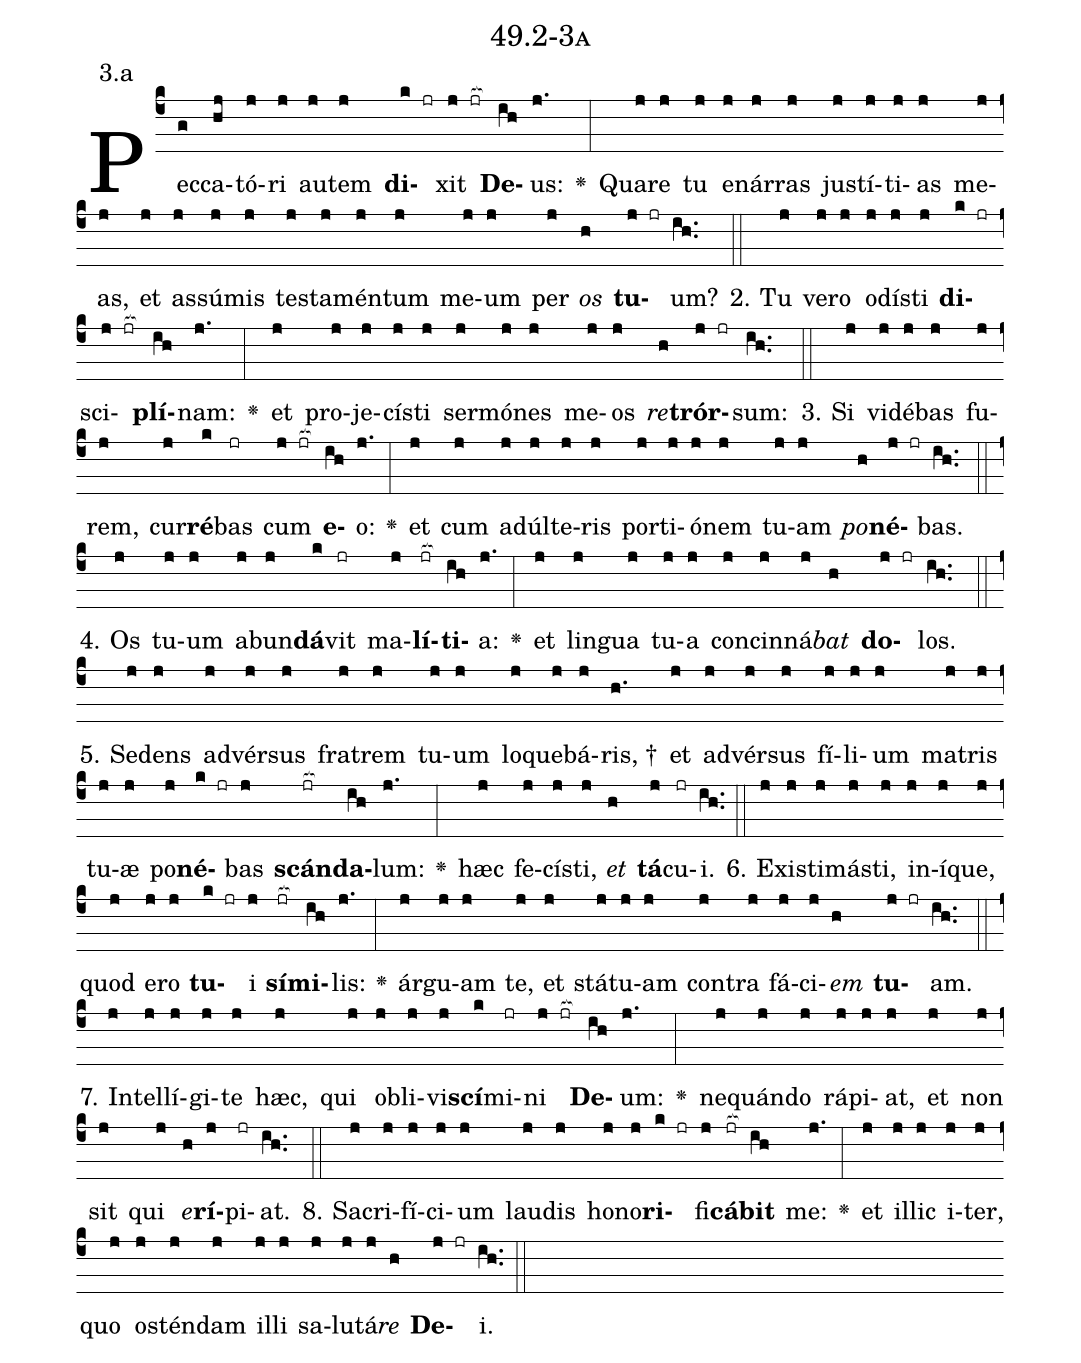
name: 49.2-3a;
annotation: 3.a;
%%
(c4)Pec(g)ca(hj)tó(j)ri(j) au(j)tem(j) <b>di</b>(k jr)xit(j jr[ocb:1{]) <b>De</b>(ih[ocb:0}])us:(j.) <v>\greheightstar</v>(:) Qua(j)re(j) tu(j) e(j)nár(j)ras(j) jus(j)tí(j)ti(j)as(j) me(j)as,(j) et(j) as(j)sú(j)mis(j) tes(j)ta(j)mén(j)tum(j) me(j)um(j) per(j) <i>os</i>(h) <b>tu</b>(j jr)um?(ih..) (::)
2. Tu(j) ve(j)ro(j) o(j)dís(j)ti(j) <b>di</b>(k jr)sci(j jr[ocb:1{])<b>plí</b>(ih[ocb:0}])nam:(j.) <v>\greheightstar</v>(:) et(j) pro(j)je(j)cís(j)ti(j) ser(j)mó(j)nes(j) me(j)os(j) <i>re</i>(h)<b>trór</b>(j jr)sum:(ih..) (::)
3. Si(j) vi(j)dé(j)bas(j) fu(j)rem,(j) cur(j)<b>ré</b>(k)bas(jr) cum(j jr[ocb:1{]) <b>e</b>(ih[ocb:0}])o:(j.) <v>\greheightstar</v>(:) et(j) cum(j) ad(j)úl(j)te(j)ris(j) por(j)ti(j)ó(j)nem(j) tu(j)am(j) <i>po</i>(h)<b>né</b>(j jr)bas.(ih..) (::)
4. Os(j) tu(j)um(j) ab(j)un(j)<b>dá</b>(k)vit(jr) ma(j)<b>lí</b>(jr[ocb:1{])<b>ti</b>(ih[ocb:0}])a:(j.) <v>\greheightstar</v>(:) et(j) lin(j)gua(j) tu(j)a(j) con(j)cin(j)ná(j)<i>bat</i>(h) <b>do</b>(j jr)los.(ih..) (::)
5. Se(j)dens(j) ad(j)vér(j)sus(j) fra(j)trem(j) tu(j)um(j) lo(j)que(j)bá(j)ris, †(h.) et(j) ad(j)vér(j)sus(j) fí(j)li(j)um(j) ma(j)tris(j) tu(j)æ(j) po(j)<b>né</b>(k jr)bas(j) <b>scán</b>(jr[ocb:1{])<b>da</b>(ih[ocb:0}])lum:(j.) <v>\greheightstar</v>(:) hæc(j) fe(j)cís(j)ti,(j) <i>et</i>(h) <b>tá</b>(j)cu(jr)i.(ih..) (::)
6. Ex(j)is(j)ti(j)más(j)ti,(j) in(j)í(j)que,(j) quod(j) e(j)ro(j) <b>tu</b>(k jr)i(j) <b>sí</b>(jr[ocb:1{])<b>mi</b>(ih[ocb:0}])lis:(j.) <v>\greheightstar</v>(:) ár(j)gu(j)am(j) te,(j) et(j) stá(j)tu(j)am(j) con(j)tra(j) fá(j)ci(j)<i>em</i>(h) <b>tu</b>(j jr)am.(ih..) (::)
7. In(j)tel(j)lí(j)gi(j)te(j) hæc,(j) qui(j) ob(j)li(j)vi(j)<b>scí</b>(k)mi(jr)ni(j jr[ocb:1{]) <b>De</b>(ih[ocb:0}])um:(j.) <v>\greheightstar</v>(:) ne(j)quán(j)do(j) rá(j)pi(j)at,(j) et(j) non(j) sit(j) qui(j) <i>e</i>(h)<b>rí</b>(j)pi(jr)at.(ih..) (::)
8. Sa(j)cri(j)fí(j)ci(j)um(j) lau(j)dis(j) ho(j)no(j)<b>ri</b>(k jr)fi(j)<b>cá</b>(jr[ocb:1{])<b>bit</b>(ih[ocb:0}]) me:(j.) <v>\greheightstar</v>(:) et(j) il(j)lic(j) i(j)ter,(j) quo(j) os(j)tén(j)dam(j) il(j)li(j) sa(j)lu(j)tá(j)<i>re</i>(h) <b>De</b>(j jr)i.(ih..) (::)
